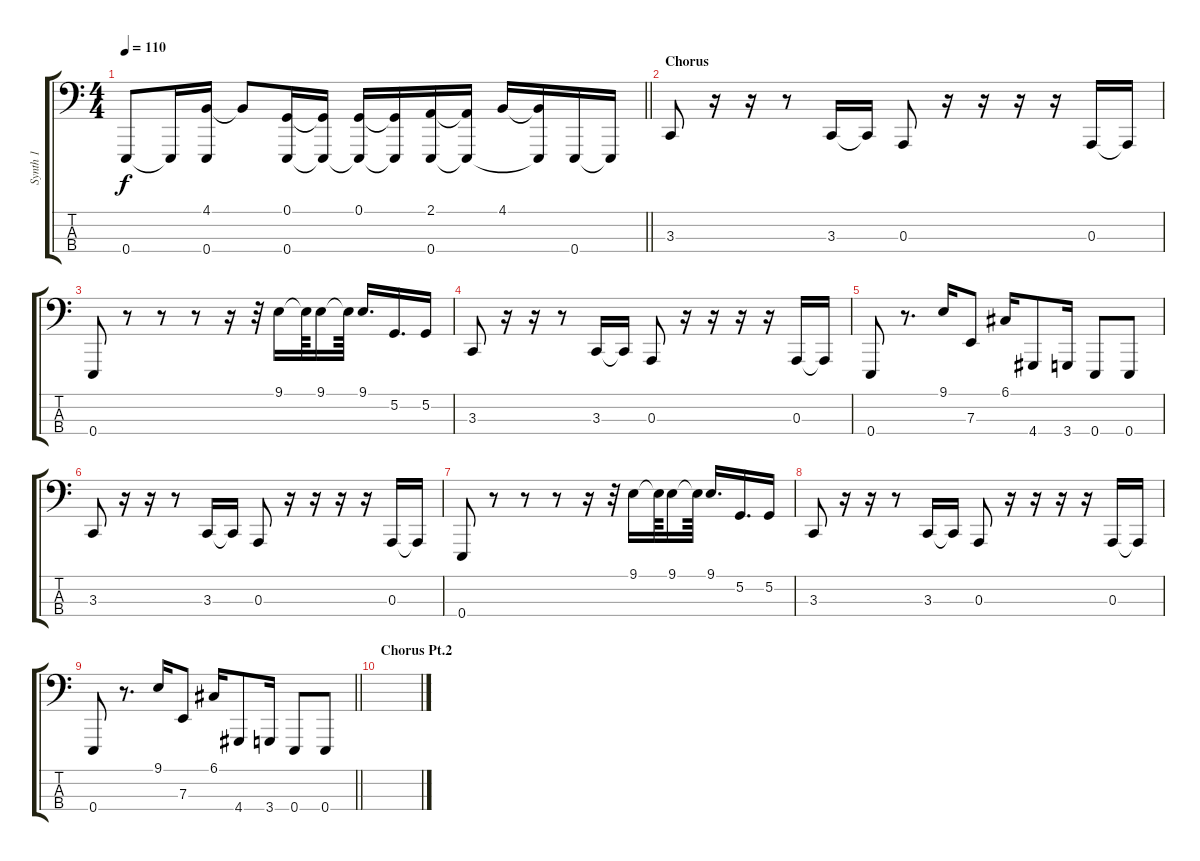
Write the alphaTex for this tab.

\track ("Synth 1" "Synth 1") {instrument lead2sawtooth}
\staff {score tabs}
\tuning (G2 D2 A1 E1) {hide}
\ts (4 4)
\tempo 110
\clef f4
\barLineRight lightlight
\ks c
0.4.8{dy f} 0.4{t}.16 (4.1 0.4).16 4.1{t}.8 (0.1 0.4).16 (0.1{t} 0.4{t}).16 (0.1 0.4{t}).16 (0.1{t} 0.4{t}).16 (2.1 0.4).16 (2.1{t} 0.4{t}).16 4.1.16 (4.1{t} 0.4{t}).16 0.4.16 0.4{t}.16 |
\section ("" "Chorus")
3.3.8 r.16 r.16 r.8 3.3.16 3.3{t}.16 0.3.8 r.16 r.16 r.16 r.16 0.3.16 0.3{t}.16 |
0.4.8 r.8 r.8 r.8 r.16 r.32 9.1.16 9.1{t}.64 9.1.16 9.1{t}.64 9.1.16{d} 5.2.16{d} 5.2.16 |
3.3.8 r.16 r.16 r.8 3.3.16 3.3{t}.16 0.3.8 r.16 r.16 r.16 r.16 0.3.16 0.3{t}.16 |
0.4.8 r.8{d} 9.1.16 7.3.8 6.1.16 4.4.8 3.4.16 0.4.8 0.4.8 |
3.3.8 r.16 r.16 r.8 3.3.16 3.3{t}.16 0.3.8 r.16 r.16 r.16 r.16 0.3.16 0.3{t}.16 |
0.4.8 r.8 r.8 r.8 r.16 r.32 9.1.16 9.1{t}.64 9.1.16 9.1{t}.64 9.1.16{d} 5.2.16{d} 5.2.16 |
3.3.8 r.16 r.16 r.8 3.3.16 3.3{t}.16 0.3.8 r.16 r.16 r.16 r.16 0.3.16 0.3{t}.16 |
\barLineRight lightlight
0.4.8 r.8{d} 9.1.16 7.3.8 6.1.16 4.4.8 3.4.16 0.4.8 0.4.8 |
\section ("" "Chorus Pt.2")
